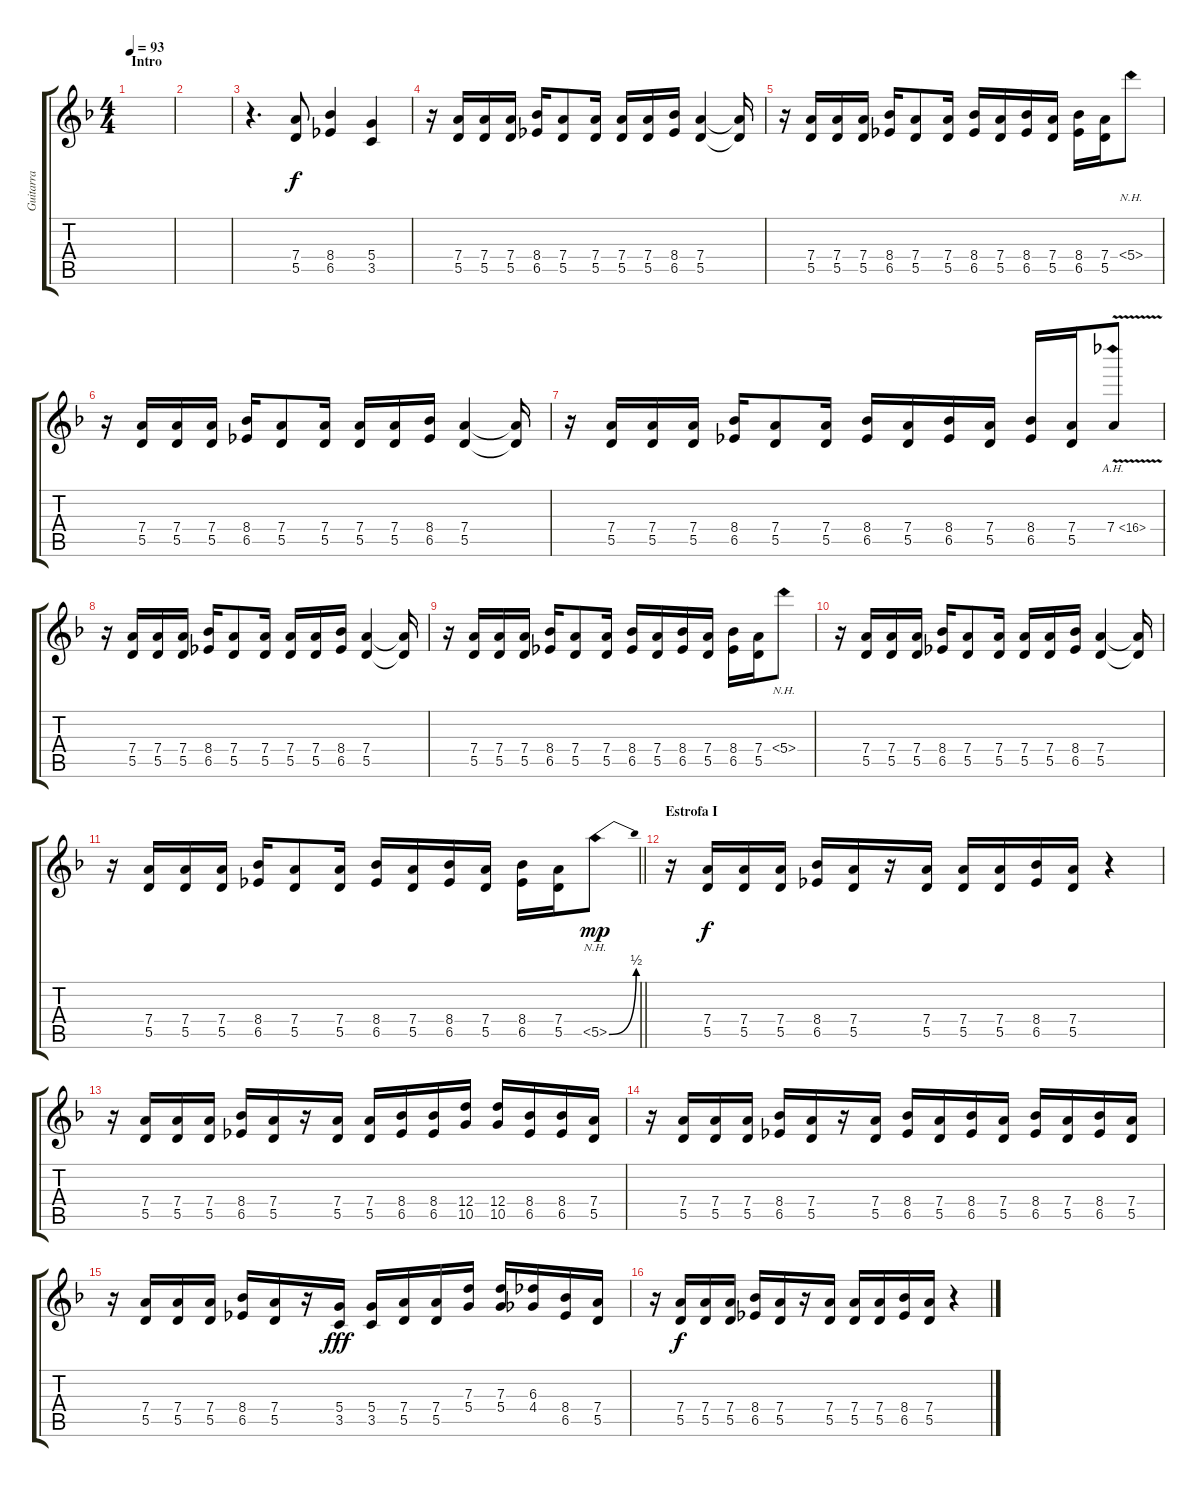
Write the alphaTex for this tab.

\track ("Guitarra" "Guitarra") {instrument distortionguitar}
\staff {score tabs}
\tuning (E4 B3 G3 D3 A2 E2) {hide}
\ts (4 4)
\section ("" "Intro")
\tempo 93
\clef g2
\ks dminor
|
|
r.4{d} (7.4 5.5).8 (8.4 6.5).4 (5.4 3.5).4 |
r.16 (7.4 5.5).16 (7.4 5.5).16 (7.4 5.5).16 (8.4 6.5).16 (7.4 5.5).8 (7.4 5.5).16 (7.4 5.5).16 (7.4 5.5).16 (8.4 6.5).16 (7.4 5.5).4 (7.4{t} 5.5{t}).16 |
r.16 (7.4 5.5).16 (7.4 5.5).16 (7.4 5.5).16 (8.4 6.5).16 (7.4 5.5).8 (7.4 5.5).16 (8.4 6.5).16 (7.4 5.5).16 (8.4 6.5).16 (7.4 5.5).16 (8.4 6.5).16 (7.4 5.5).16 5.4{nh}.8 |
r.16 (7.4 5.5).16 (7.4 5.5).16 (7.4 5.5).16 (8.4 6.5).16 (7.4 5.5).8 (7.4 5.5).16 (7.4 5.5).16 (7.4 5.5).16 (8.4 6.5).16 (7.4 5.5).4 (7.4{t} 5.5{t}).16 |
r.16 (7.4 5.5).16 (7.4 5.5).16 (7.4 5.5).16 (8.4 6.5).16 (7.4 5.5).8 (7.4 5.5).16 (8.4 6.5).16 (7.4 5.5).16 (8.4 6.5).16 (7.4 5.5).16 (8.4 6.5).16 (7.4 5.5).16 7.4{ah 9 v}.8 |
r.16 (7.4 5.5).16 (7.4 5.5).16 (7.4 5.5).16 (8.4 6.5).16 (7.4 5.5).8 (7.4 5.5).16 (7.4 5.5).16 (7.4 5.5).16 (8.4 6.5).16 (7.4 5.5).4 (7.4{t} 5.5{t}).16 |
r.16 (7.4 5.5).16 (7.4 5.5).16 (7.4 5.5).16 (8.4 6.5).16 (7.4 5.5).8 (7.4 5.5).16 (8.4 6.5).16 (7.4 5.5).16 (8.4 6.5).16 (7.4 5.5).16 (8.4 6.5).16 (7.4 5.5).16 5.4{nh}.8 |
r.16 (7.4 5.5).16 (7.4 5.5).16 (7.4 5.5).16 (8.4 6.5).16 (7.4 5.5).8 (7.4 5.5).16 (7.4 5.5).16 (7.4 5.5).16 (8.4 6.5).16 (7.4 5.5).4 (7.4{t} 5.5{t}).16 |
\barLineRight lightlight
r.16 (7.4 5.5).16 (7.4 5.5).16 (7.4 5.5).16 (8.4 6.5).16 (7.4 5.5).8 (7.4 5.5).16 (8.4 6.5).16 (7.4 5.5).16 (8.4 6.5).16 (7.4 5.5).16 (8.4 6.5).16 (7.4 5.5).16 5.5{be (bend 0 0 60 2) nh}.8{dy mp} |
\section ("" "Estrofa I")
r.16{volume 8 balance 8} (7.4 5.5).16{dy f} (7.4 5.5).16 (7.4 5.5).16 (8.4 6.5).16 (7.4 5.5).16 r.16 (7.4 5.5).16 (7.4 5.5).16 (7.4 5.5).16 (8.4 6.5).16 (7.4 5.5).16 r.4 |
r.16 (7.4 5.5).16 (7.4 5.5).16 (7.4 5.5).16 (8.4 6.5).16 (7.4 5.5).16 r.16 (7.4 5.5).16 (7.4 5.5).16 (8.4 6.5).16 (8.4 6.5).16 (12.4 10.5).16 (12.4 10.5).16 (8.4 6.5).16 (8.4 6.5).16 (7.4 5.5).16 |
r.16 (7.4 5.5).16 (7.4 5.5).16 (7.4 5.5).16 (8.4 6.5).16 (7.4 5.5).16 r.16 (7.4 5.5).16 (8.4 6.5).16 (7.4 5.5).16 (8.4 6.5).16 (7.4 5.5).16 (8.4 6.5).16 (7.4 5.5).16 (8.4 6.5).16 (7.4 5.5).16 |
r.16 (7.4 5.5).16 (7.4 5.5).16 (7.4 5.5).16 (8.4 6.5).16 (7.4 5.5).16 r.16 (5.4 3.5).16{dy fff volume 12} (5.4 3.5).16 (7.4 5.5).16 (7.4 5.5).16 (7.3 5.4).16 (7.3 5.4).16 (6.3 4.4).16 (8.4 6.5).16 (7.4 5.5).16 |
r.16{volume 8 balance 8} (7.4 5.5).16{dy f} (7.4 5.5).16 (7.4 5.5).16 (8.4 6.5).16 (7.4 5.5).16 r.16 (7.4 5.5).16 (7.4 5.5).16 (7.4 5.5).16 (8.4 6.5).16 (7.4 5.5).16 r.4
